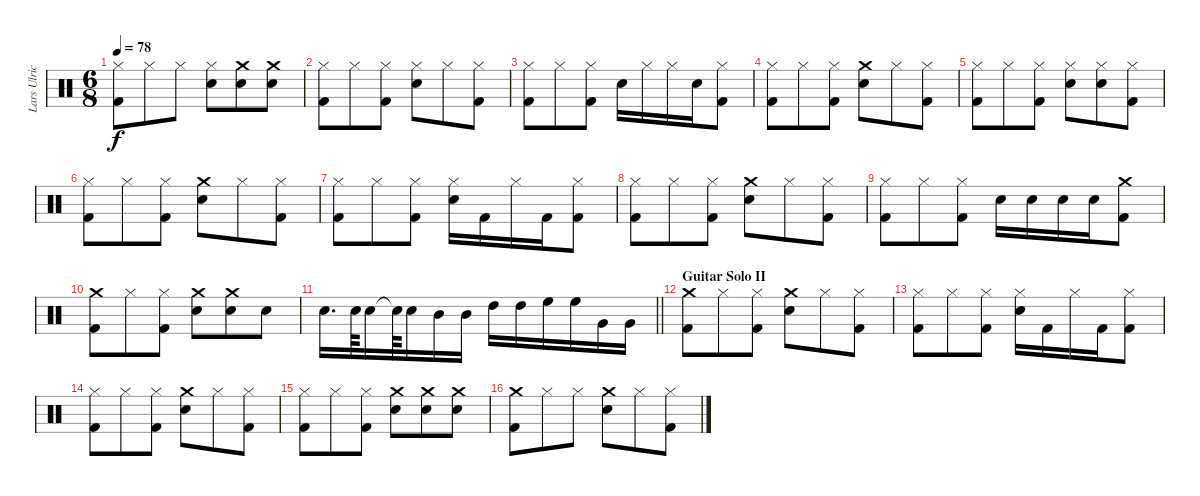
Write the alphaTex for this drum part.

\track ("Lars Ulrich (Drums)" "Lars Ulric") {instrument percussion}
\staff {score}
\articulation defaults
\ts (6 8)
\tempo 78
\clef neutral
\ks c
("Hi-Hat (closed)" "Kick (hit) 2").8{dy f} "Hi-Hat (closed)".8 "Hi-Hat (closed)".8 ("Snare (hit) 2" "Hi-Hat (closed)").8 ("Crash medium (hit)" "Snare (hit) 2").8 ("Crash medium (hit)" "Snare (hit) 2").8 |
("Kick (hit) 2" "Hi-Hat (closed)").8 "Hi-Hat (closed)".8 ("Kick (hit) 2" "Hi-Hat (closed)").8 ("Snare (hit) 2" "Hi-Hat (closed)").8 "Hi-Hat (closed)".8 ("Kick (hit) 2" "Hi-Hat (closed)").8 |
("Hi-Hat (closed)" "Kick (hit) 2").8 "Hi-Hat (closed)".8 ("Kick (hit) 2" "Hi-Hat (closed)").8 "Snare (hit) 2".16 "Hi-Hat (closed)".16 "Hi-Hat (closed)".16 "Snare (hit) 2".16 ("Hi-Hat (closed)" "Kick (hit) 2").8 |
("Hi-Hat (closed)" "Kick (hit) 2").8 "Hi-Hat (closed)".8 ("Kick (hit) 2" "Hi-Hat (closed)").8 ("Crash medium (hit)" "Snare (hit) 2").8 "Hi-Hat (closed)".8 ("Kick (hit) 2" "Hi-Hat (closed)").8 |
("Hi-Hat (closed)" "Kick (hit) 2").8 "Hi-Hat (closed)".8 ("Kick (hit) 2" "Hi-Hat (closed)").8 ("Hi-Hat (closed)" "Snare (hit) 2").8 ("Hi-Hat (closed)" "Snare (hit) 2").8 ("Kick (hit) 2" "Hi-Hat (closed)").8 |
("Hi-Hat (closed)" "Kick (hit) 2").8 "Hi-Hat (closed)".8 ("Kick (hit) 2" "Hi-Hat (closed)").8 ("Crash medium (hit)" "Snare (hit) 2").8 "Hi-Hat (closed)".8 ("Kick (hit) 2" "Hi-Hat (closed)").8 |
("Hi-Hat (closed)" "Kick (hit) 2").8 "Hi-Hat (closed)".8 ("Kick (hit) 2" "Hi-Hat (closed)").8 ("Snare (hit) 2" "Hi-Hat (closed)").16 "Kick (hit) 2".16 "Hi-Hat (closed)".16 "Kick (hit) 2".16 ("Kick (hit) 2" "Hi-Hat (closed)").8 |
("Kick (hit) 2" "Hi-Hat (closed)").8 "Hi-Hat (closed)".8 ("Kick (hit) 2" "Hi-Hat (closed)").8 ("Crash medium (hit)" "Snare (hit) 2").8 "Hi-Hat (closed)".8 ("Hi-Hat (closed)" "Kick (hit) 2").8 |
("Kick (hit) 2" "Hi-Hat (closed)").8 "Hi-Hat (closed)".8 ("Kick (hit) 2" "Hi-Hat (closed)").8 "Snare (hit) 2".16 "Snare (hit) 2".16 "Snare (hit) 2".16 "Snare (hit) 2".16 ("Crash medium (hit)" "Kick (hit) 2").8 |
("Kick (hit) 2" "Crash medium (hit)").8 "Hi-Hat (closed)".8 ("Kick (hit) 2" "Hi-Hat (closed)").8 ("Crash medium (hit)" "Snare (hit) 2").8 ("Crash medium (hit)" "Snare (hit) 2").8 "Snare (hit) 2".8 |
\barLineRight lightlight "Snare (hit) 2".16{d} "Snare (hit) 2".64 "Snare (hit) 2".16 "Snare (hit)"{t}.64 "Snare (hit) 2".16 "Mid Tom (hit)".16 "Mid Tom (hit)".16 "High Tom (hit)".16 "High Tom (hit)".16 "High Floor Tom (hit)".16 "High Floor Tom (hit)".16 "Very Low Tom (hit)".16 "Very Low Tom (hit)".16
|
\section ("" "Guitar Solo II")
("Kick (hit) 2" "Crash medium (hit)").8 "Hi-Hat (closed)".8 ("Kick (hit) 2" "Hi-Hat (closed)").8 ("Crash medium (hit)" "Snare (hit) 2").8 "Hi-Hat (closed)".8 ("Kick (hit) 2" "Hi-Hat (closed)").8 |
("Hi-Hat (closed)" "Kick (hit) 2").8 "Hi-Hat (closed)".8 ("Kick (hit) 2" "Hi-Hat (closed)").8 ("Snare (hit) 2" "Hi-Hat (closed)").16 "Kick (hit) 2".16 "Hi-Hat (closed)".16 "Kick (hit) 2".16 ("Kick (hit) 2" "Hi-Hat (closed)").8 |
("Hi-Hat (closed)" "Kick (hit) 2").8 "Hi-Hat (closed)".8 ("Hi-Hat (closed)" "Kick (hit) 2").8 ("Crash medium (hit)" "Snare (hit) 2").8 "Hi-Hat (closed)".8 ("Hi-Hat (closed)" "Kick (hit) 2").8 |
("Hi-Hat (closed)" "Kick (hit) 2").8 "Hi-Hat (closed)".8 ("Kick (hit) 2" "Hi-Hat (closed)").8 ("Crash medium (hit)" "Snare (hit) 2").8 ("Crash medium (hit)" "Snare (hit) 2").8 ("Crash medium (hit)" "Snare (hit) 2").8 |
("Crash medium (hit)" "Kick (hit) 2").8 "Hi-Hat (closed)".8 "Hi-Hat (closed)".8 ("Crash medium (hit)" "Snare (hit) 2").8 "Hi-Hat (closed)".8 ("Kick (hit) 2" "Hi-Hat (closed)").8
